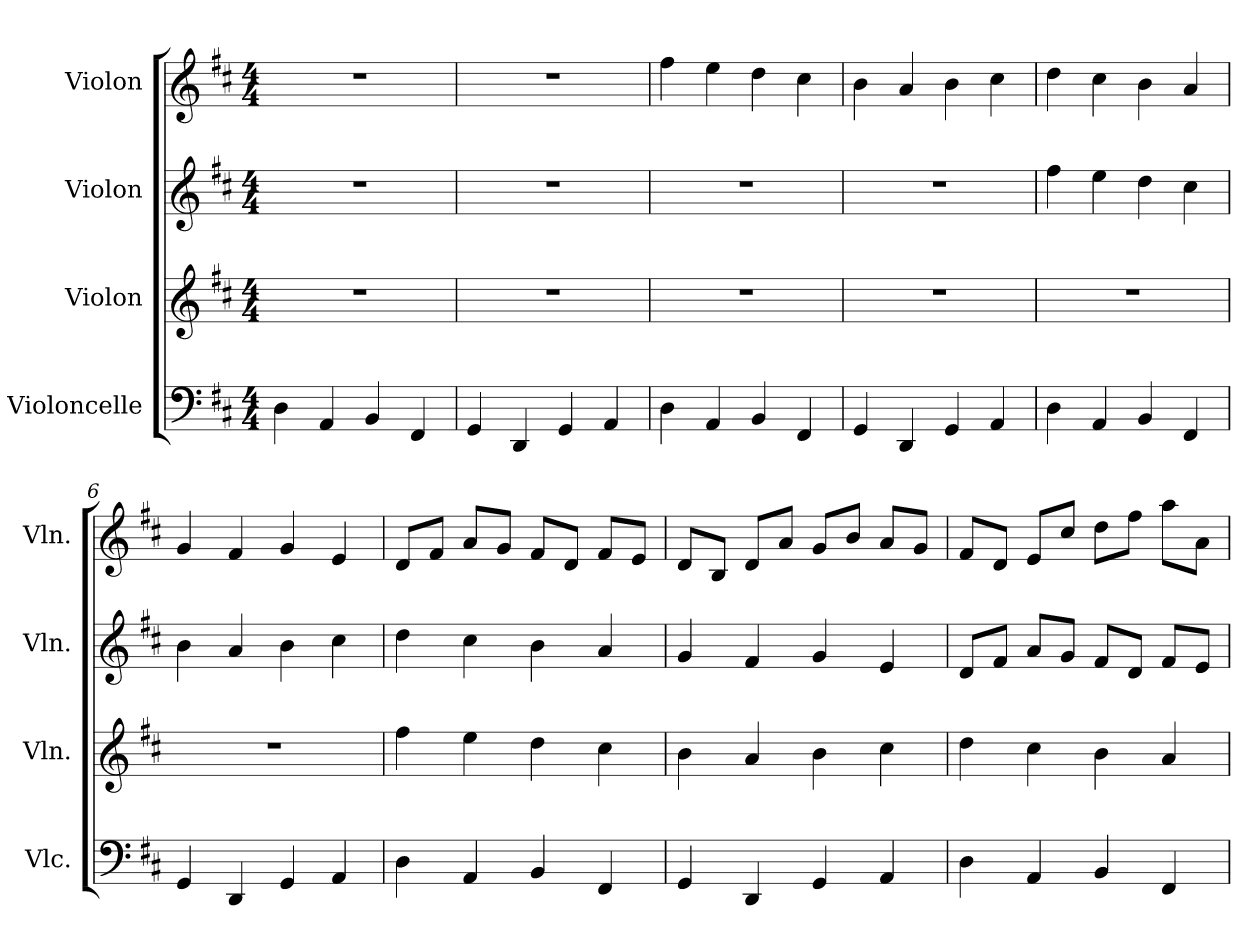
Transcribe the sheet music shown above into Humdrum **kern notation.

**kern	**kern	**kern	**kern
*part4	*part3	*part2	*part1
*staff4	*staff3	*staff2	*staff1
*I"Violoncelle	*I"Violon	*I"Violon	*I"Violon
*I'Vlc.	*I'Vln.	*I'Vln.	*I'Vln.
*clefF4	*clefG2	*clefG2	*clefG2
*k[f#c#]	*k[f#c#]	*k[f#c#]	*k[f#c#]
*M4/4	*M4/4	*M4/4	*M4/4
*MM52	*MM52	*MM52	*MM52
=1	=1	=1	=1
4D\	1r	1r	1r
4AA/	.	.	.
4BB/	.	.	.
4FF#/	.	.	.
=2	=2	=2	=2
4GG/	1r	1r	1r
4DD/	.	.	.
4GG/	.	.	.
4AA/	.	.	.
=3	=3	=3	=3
4D\	1r	1r	4ff#\
4AA/	.	.	4ee\
4BB/	.	.	4dd\
4FF#/	.	.	4cc#\
=4	=4	=4	=4
4GG/	1r	1r	4b\
4DD/	.	.	4a/
4GG/	.	.	4b\
4AA/	.	.	4cc#\
=5	=5	=5	=5
4D\	1r	4ff#\	4dd\
4AA/	.	4ee\	4cc#\
4BB/	.	4dd\	4b\
4FF#/	.	4cc#\	4a/
=6	=6	=6	=6
4GG/	1r	4b\	4g/
4DD/	.	4a/	4f#/
4GG/	.	4b\	4g/
4AA/	.	4cc#\	4e/
=7	=7	=7	=7
4D\	4ff#\	4dd\	8d/L
.	.	.	8f#/J
4AA/	4ee\	4cc#\	8a/L
.	.	.	8g/J
4BB/	4dd\	4b\	8f#/L
.	.	.	8d/J
4FF#/	4cc#\	4a/	8f#/L
.	.	.	8e/J
!!LO:LB:g=z
=8	=8	=8	=8
4GG/	4b\	4g/	8d/L
.	.	.	8B/J
4DD/	4a/	4f#/	8d/L
.	.	.	8a/J
4GG/	4b\	4g/	8g/L
.	.	.	8b/J
4AA/	4cc#\	4e/	8a/L
.	.	.	8g/J
=9	=9	=9	=9
4D\	4dd\	8d/L	8f#/L
.	.	8f#/J	8d/J
4AA/	4cc#\	8a/L	8e/L
.	.	8g/J	8cc#/J
4BB/	4b\	8f#/L	8dd\L
.	.	8d/J	8ff#\J
4FF#/	4a/	8f#/L	8aa\L
.	.	8e/J	8a\J
=	=	=	=
*-	*-	*-	*-
